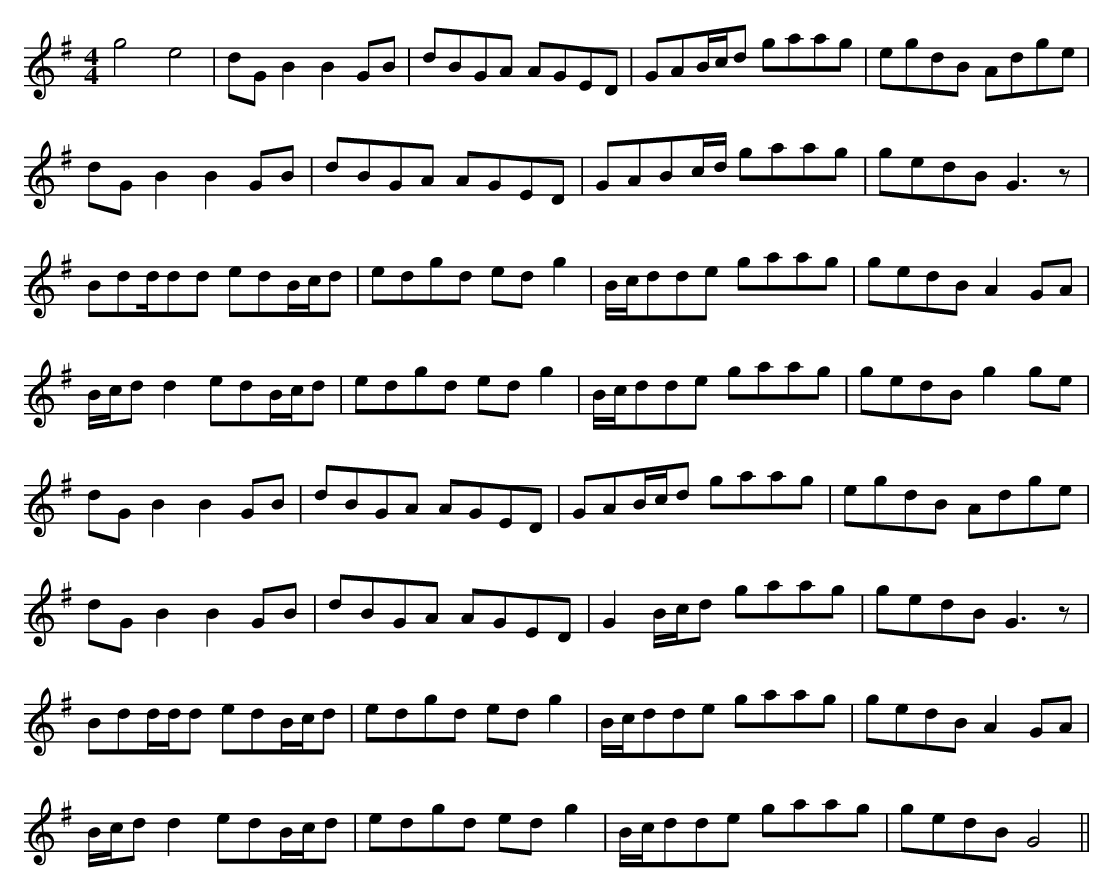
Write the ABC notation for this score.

X:1
M:4/4
K:G
g4 e4|dGB2 B2GB|dBGA AGED|GAB/c/d gaag|egdB Adge|
dGB2 B2GB|dBGA AGED|GABc/d/ gaag|gedB G3z|
Bdd/dd edB/c/d|edgd edg2|B/c/dde gaag|gedB A2GA|
B/c/dd2 edB/c/d|edgd edg2|B/c/dde gaag|gedB g2ge|
dGB2 B2GB|dBGA AGED|GAB/c/d gaag|egdB Adge|
dGB2 B2GB|dBGA AGED|G2B/c/d gaag|gedB G3z|
Bdd/d/d edB/c/d|edgd edg2|B/c/dde gaag|gedB A2GA|
B/c/dd2 edB/c/d|edgd edg2|B/c/dde gaag|gedB G4||
